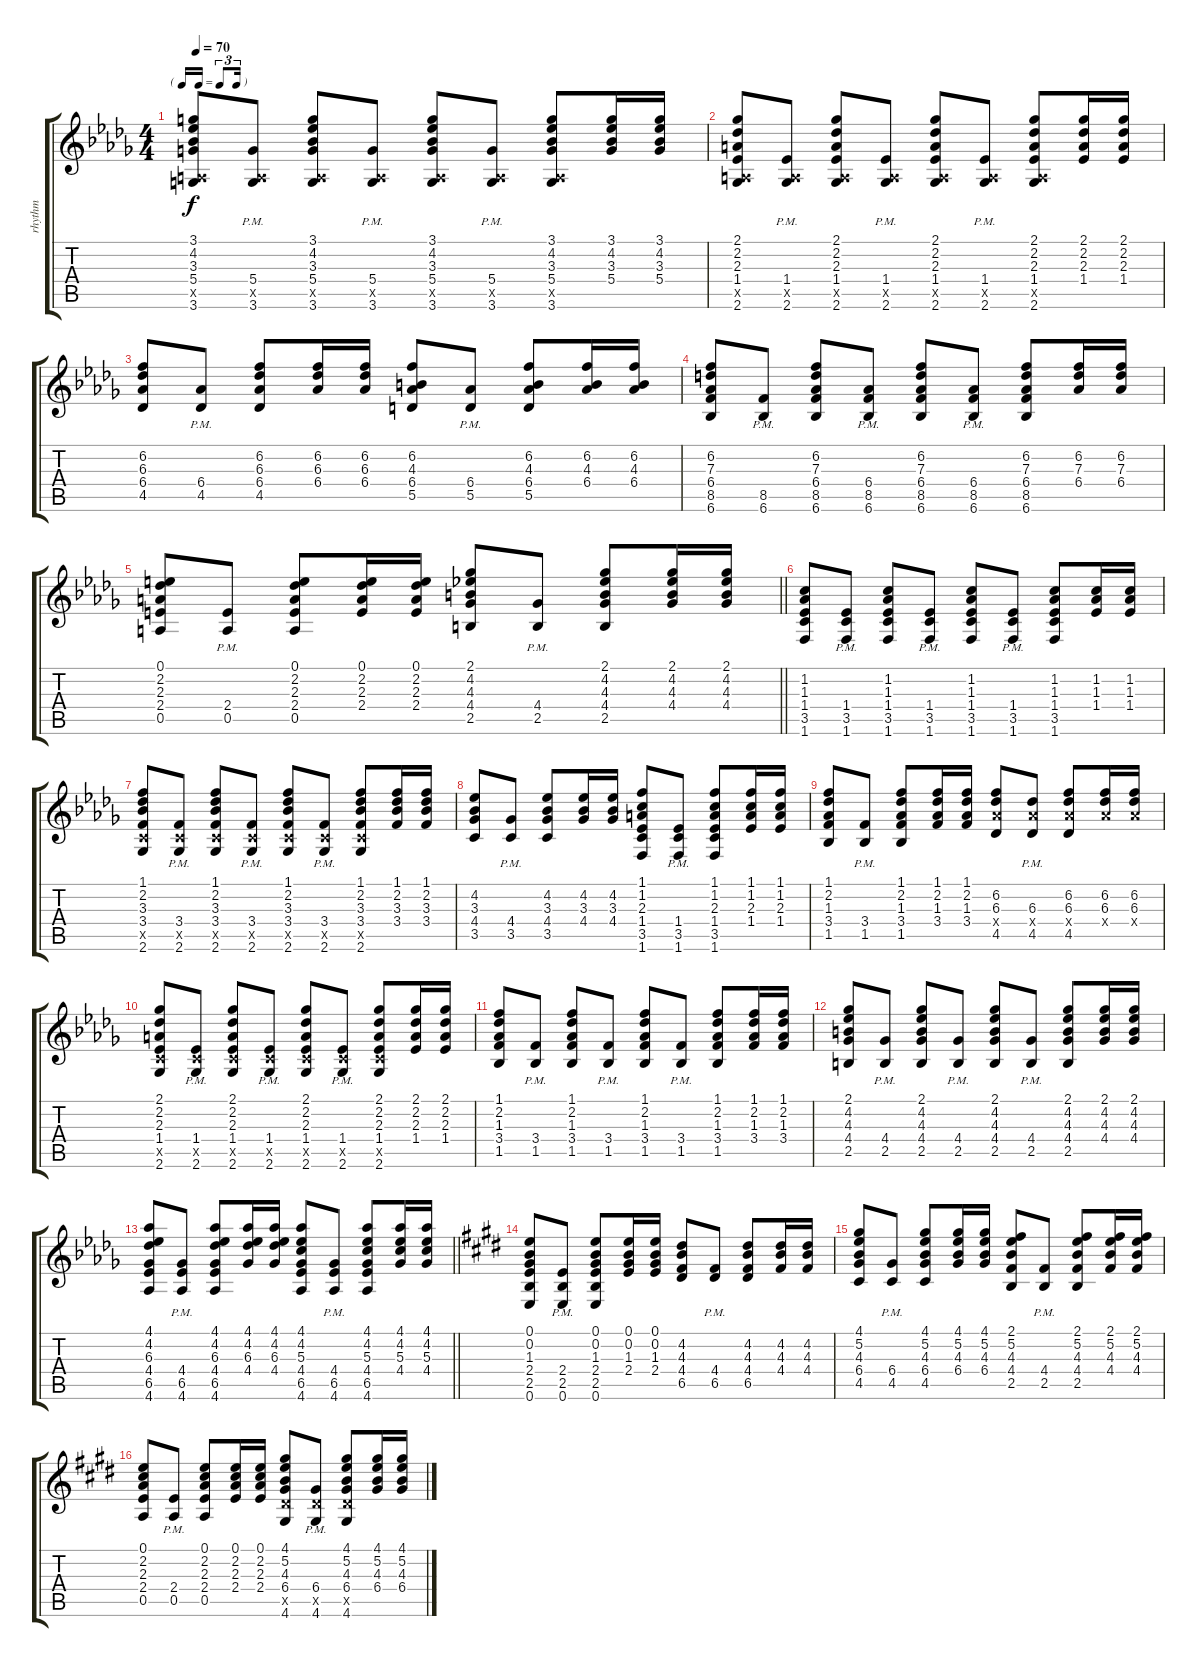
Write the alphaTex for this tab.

\track ("rhythm" "rhythm") {instrument acousticguitarsteel}
\staff {score tabs}
\tuning (E4 B3 G3 D3 A2 E2) {hide}
\ts (4 4)
\tf triplet16th
\tempo 70
\clef g2
\ks db
(3.1 4.2 3.3 5.4 0.5{x} 3.6).8{dy f} (5.4{pm} 0.5{x} 3.6{pm}).8 (3.1 4.2 3.3 5.4 0.5{x} 3.6).8 (5.4{pm} 0.5{x} 3.6{pm}).8 (3.1 4.2 3.3 5.4 0.5{x} 3.6).8 (5.4{pm} 0.5{x} 3.6{pm}).8 (3.1 4.2 3.3 5.4 0.5{x} 3.6).8 (3.1 4.2 3.3 5.4).16 (3.1 4.2 3.3 5.4).16 |
(2.1 2.2 2.3 1.4 0.5{x} 2.6).8 (1.4{pm} 0.5{x} 2.6{pm}).8 (2.1 2.2 2.3 1.4 0.5{x} 2.6).8 (1.4{pm} 0.5{x} 2.6{pm}).8 (2.1 2.2 2.3 1.4 0.5{x} 2.6).8 (1.4{pm} 0.5{x} 2.6{pm}).8 (2.1 2.2 2.3 1.4 0.5{x} 2.6).8 (2.1 2.2 2.3 1.4).16 (2.1 2.2 2.3 1.4).16 |
(6.2 6.3 6.4 4.5).8 (6.4{pm} 4.5{pm}).8 (6.2 6.3 6.4 4.5).8 (6.2 6.3 6.4).16 (6.2 6.3 6.4).16 (6.2 4.3 6.4 5.5).8 (6.4{pm} 5.5{pm}).8 (6.2 4.3 6.4 5.5).8 (6.2 4.3 6.4).16 (6.2 4.3 6.4).16 |
(6.2 7.3 6.4 8.5 6.6).8 (8.5 6.6{pm}).8 (6.2 7.3 6.4 8.5 6.6).8 (6.4{pm} 8.5 6.6{pm}).8 (6.2 7.3 6.4 8.5 6.6).8 (6.4{pm} 8.5 6.6{pm}).8 (6.2 7.3 6.4 8.5 6.6).8 (6.2 7.3 6.4).16 (6.2 7.3 6.4).16 |
\barLineRight lightlight
(0.1 2.2 2.3 2.4 0.5).8 (2.4{pm} 0.5{pm}).8 (0.1 2.2 2.3 2.4 0.5).8 (0.1 2.2 2.3 2.4).16 (0.1 2.2 2.3 2.4).16 (2.1 4.2 4.3 4.4 2.5).8 (4.4{pm} 2.5{pm}).8 (2.1 4.2 4.3 4.4 2.5).8 (2.1 4.2 4.3 4.4).16 (2.1 4.2 4.3 4.4).16 |
\section ("" "")
(1.2 1.3 1.4 3.5 1.6).8 (1.4{pm} 3.5{pm} 1.6{pm}).8 (1.2 1.3 1.4 3.5 1.6).8 (1.4{pm} 3.5{pm} 1.6{pm}).8 (1.2 1.3 1.4 3.5 1.6).8 (1.4{pm} 3.5 1.6{pm}).8 (1.2 1.3 1.4 3.5 1.6).8 (1.2 1.3 1.4).16 (1.2 1.3 1.4).16 |
(1.1 2.2 3.3 3.4 3.5{x} 2.6).8 (3.4{pm} 3.5{x} 2.6{pm}).8 (1.1 2.2 3.3 3.4 3.5{x} 2.6).8 (3.4{pm} 3.5{x} 2.6{pm}).8 (1.1 2.2 3.3 3.4 3.5{x} 2.6).8 (3.4{pm} 3.5{x} 2.6{pm}).8 (1.1 2.2 3.3 3.4 3.5{x} 2.6).8 (1.1 2.2 3.3 3.4).16 (1.1 2.2 3.3 3.4).16 |
(4.2 3.3 4.4 3.5).8 (4.4{pm} 3.5{pm}).8 (4.2 3.3 4.4 3.5).8 (4.2 3.3 4.4).16 (4.2 3.3 4.4).16 (1.1 1.2 2.3 1.4 3.5 1.6).8 (1.4{pm} 3.5{pm} 1.6{pm}).8 (1.1 1.2 2.3 1.4 3.5 1.6).8 (1.1 1.2 2.3 1.4).16 (1.1 1.2 2.3 1.4).16 |
(1.1 2.2 1.3 3.4 1.5).8 (3.4{pm} 1.5{pm}).8 (1.1 2.2 1.3 3.4 1.5).8 (1.1 2.2 1.3 3.4).16 (1.1 2.2 1.3 3.4).16 (6.2 6.3 6.4{x} 4.5).8 (6.3{pm} 6.4{pm x} 4.5{pm}).8 (6.2 6.3 6.4{x} 4.5).8 (6.2 6.3 6.4{x}).16 (6.2 6.3 6.4{x}).16 |
(2.1 2.2 2.3 1.4 3.5{x} 2.6).8 (1.4{pm} 3.5{x} 2.6{pm}).8 (2.1 2.2 2.3 1.4 3.5{x} 2.6).8 (1.4{pm} 3.5{x} 2.6{pm}).8 (2.1 2.2 2.3 1.4 3.5{x} 2.6).8 (1.4{pm} 3.5{x} 2.6{pm}).8 (2.1 2.2 2.3 1.4 3.5{x} 2.6).8 (2.1 2.2 2.3 1.4).16 (2.1 2.2 2.3 1.4).16 |
(1.1 2.2 1.3 3.4 1.5).8 (3.4{pm} 1.5{pm}).8 (1.1 2.2 1.3 3.4 1.5).8 (3.4{pm} 1.5{pm}).8 (1.1 2.2 1.3 3.4 1.5).8 (3.4{pm} 1.5{pm}).8 (1.1 2.2 1.3 3.4 1.5).8 (1.1 2.2 1.3 3.4).16 (1.1 2.2 1.3 3.4).16 |
(2.1 4.2 4.3 4.4 2.5).8 (4.4{pm} 2.5{pm}).8 (2.1 4.2 4.3 4.4 2.5).8 (4.4{pm} 2.5{pm}).8 (2.1 4.2 4.3 4.4 2.5).8 (4.4{pm} 2.5{pm}).8 (2.1 4.2 4.3 4.4 2.5).8 (2.1 4.2 4.3 4.4).16 (2.1 4.2 4.3 4.4).16 |
\barLineRight lightlight
(4.1 4.2 6.3 4.4 6.5 4.6).8 (4.4{pm} 6.5{pm} 4.6{pm}).8 (4.1 4.2 6.3 4.4 6.5 4.6).8 (4.1 4.2 6.3 4.4).16 (4.1 4.2 6.3 4.4).16 (4.1 4.2 5.3 4.4 6.5 4.6).8 (4.4{pm} 6.5{pm} 4.6{pm}).8 (4.1 4.2 5.3 4.4 6.5 4.6).8 (4.1 4.2 5.3 4.4).16 (4.1 4.2 5.3 4.4).16 |
\section ("" "")
\ks e
(0.1 0.2 1.3 2.4 2.5 0.6).8 (2.4{pm} 2.5{pm} 0.6{pm}).8 (0.1 0.2 1.3 2.4 2.5 0.6).8 (0.1 0.2 1.3 2.4).16 (0.1 0.2 1.3 2.4).16 (4.2 4.3 4.4 6.5).8 (4.4{pm} 6.5{pm}).8 (4.2 4.3 4.4 6.5).8 (4.2 4.3 4.4).16 (4.2 4.3 4.4).16 |
(4.1 5.2 4.3 6.4 4.5).8 (6.4{pm} 4.5{pm}).8 (4.1 5.2 4.3 6.4 4.5).8 (4.1 5.2 4.3 6.4).16 (4.1 5.2 4.3 6.4).16 (2.1 5.2 4.3 4.4 2.5).8 (4.4{pm} 2.5{pm}).8 (2.1 5.2 4.3 4.4 2.5).8 (2.1 5.2 4.3 4.4).16 (2.1 5.2 4.3 4.4).16 |
(0.1 2.2 2.3 2.4 0.5).8 (2.4{pm} 0.5{pm}).8 (0.1 2.2 2.3 2.4 0.5).8 (0.1 2.2 2.3 2.4).16 (0.1 2.2 2.3 2.4).16 (4.1 5.2 4.3 6.4 6.5{x} 4.6).8 (6.4{pm} 6.5{pm x} 4.6{pm}).8 (4.1 5.2 4.3 6.4 6.5{x} 4.6).8 (4.1 5.2 4.3 6.4).16 (4.1 5.2 4.3 6.4).16
